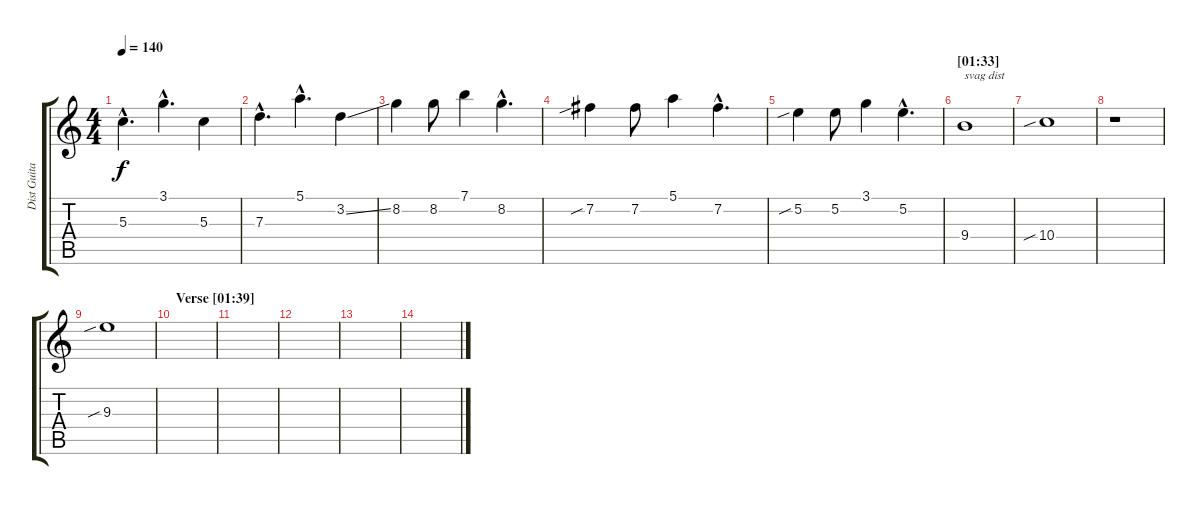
\track ("Dist Guitar (Left)" "Dist Guita") {instrument distortionguitar}
\staff {score tabs}
\tuning (E4 B3 G3 D3 A2 E2) {hide}
\ts (4 4)
\section ("" "")
\tempo 140
\clef g2
\ks c
5.3{hac}.4{d dy f} 3.1{hac}.4{d} 5.3.4 |
7.3{hac}.4{d} 5.1{hac}.4{d} 3.2{ss}.4 |
8.2.4 8.2.8 7.1.4 8.2{hac}.4{d} |
\section ("" "")
7.2{sib}.4 7.2.8 5.1.4 7.2{hac}.4{d} |
5.2{sib}.4 5.2.8 3.1.4 5.2{hac}.4{d} |
\section ("" "[01:33]")
9.4.1{txt "svag dist" volume 11} |
10.4{sib}.1 |
r.1 |
9.3{sib}.1 |
\section ("" "Verse [01:39]")
|
|
|
|
\section ("" "")
